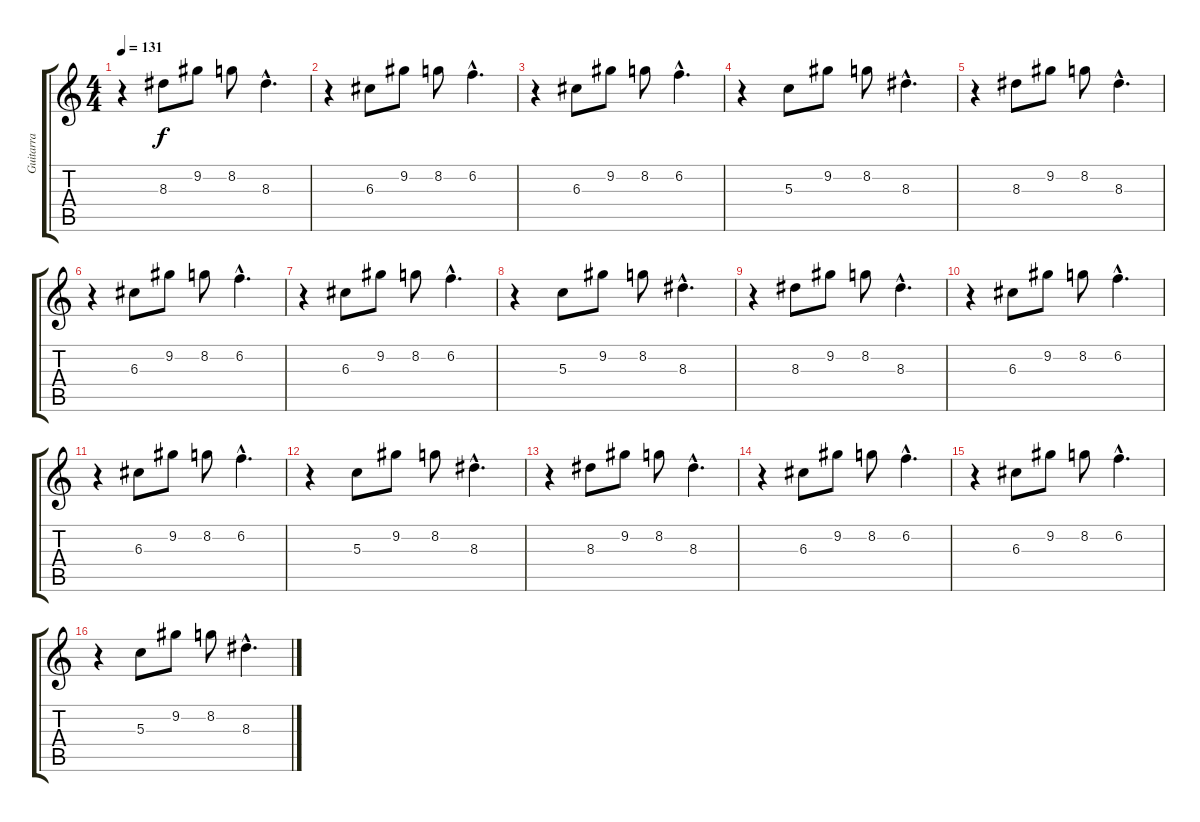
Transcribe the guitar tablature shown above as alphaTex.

\track ("Guitarra" "Guitarra") {instrument overdrivenguitar}
\staff {score tabs}
\tuning (E4 B3 G3 D3 A2 E2) {hide}
\ts (4 4)
\tempo 131
\clef g2
\ks c
r.4{dy f} 8.3.8 9.2.8 8.2.8 8.3{hac}.4{d} |
r.4 6.3.8 9.2.8 8.2.8 6.2{hac}.4{d} |
r.4 6.3.8 9.2.8 8.2.8 6.2{hac}.4{d} |
r.4 5.3.8 9.2.8 8.2.8 8.3{hac}.4{d} |
r.4 8.3.8 9.2.8 8.2.8 8.3{hac}.4{d} |
r.4 6.3.8 9.2.8 8.2.8 6.2{hac}.4{d} |
r.4 6.3.8 9.2.8 8.2.8 6.2{hac}.4{d} |
r.4 5.3.8 9.2.8 8.2.8 8.3{hac}.4{d} |
r.4{volume 15} 8.3.8 9.2.8 8.2.8 8.3{hac}.4{d} |
r.4 6.3.8 9.2.8 8.2.8 6.2{hac}.4{d} |
r.4 6.3.8 9.2.8 8.2.8 6.2{hac}.4{d} |
r.4 5.3.8 9.2.8 8.2.8 8.3{hac}.4{d} |
r.4 8.3.8 9.2.8 8.2.8 8.3{hac}.4{d} |
r.4 6.3.8 9.2.8 8.2.8 6.2{hac}.4{d} |
r.4 6.3.8 9.2.8 8.2.8 6.2{hac}.4{d} |
r.4 5.3.8 9.2.8 8.2.8 8.3{hac}.4{d}
